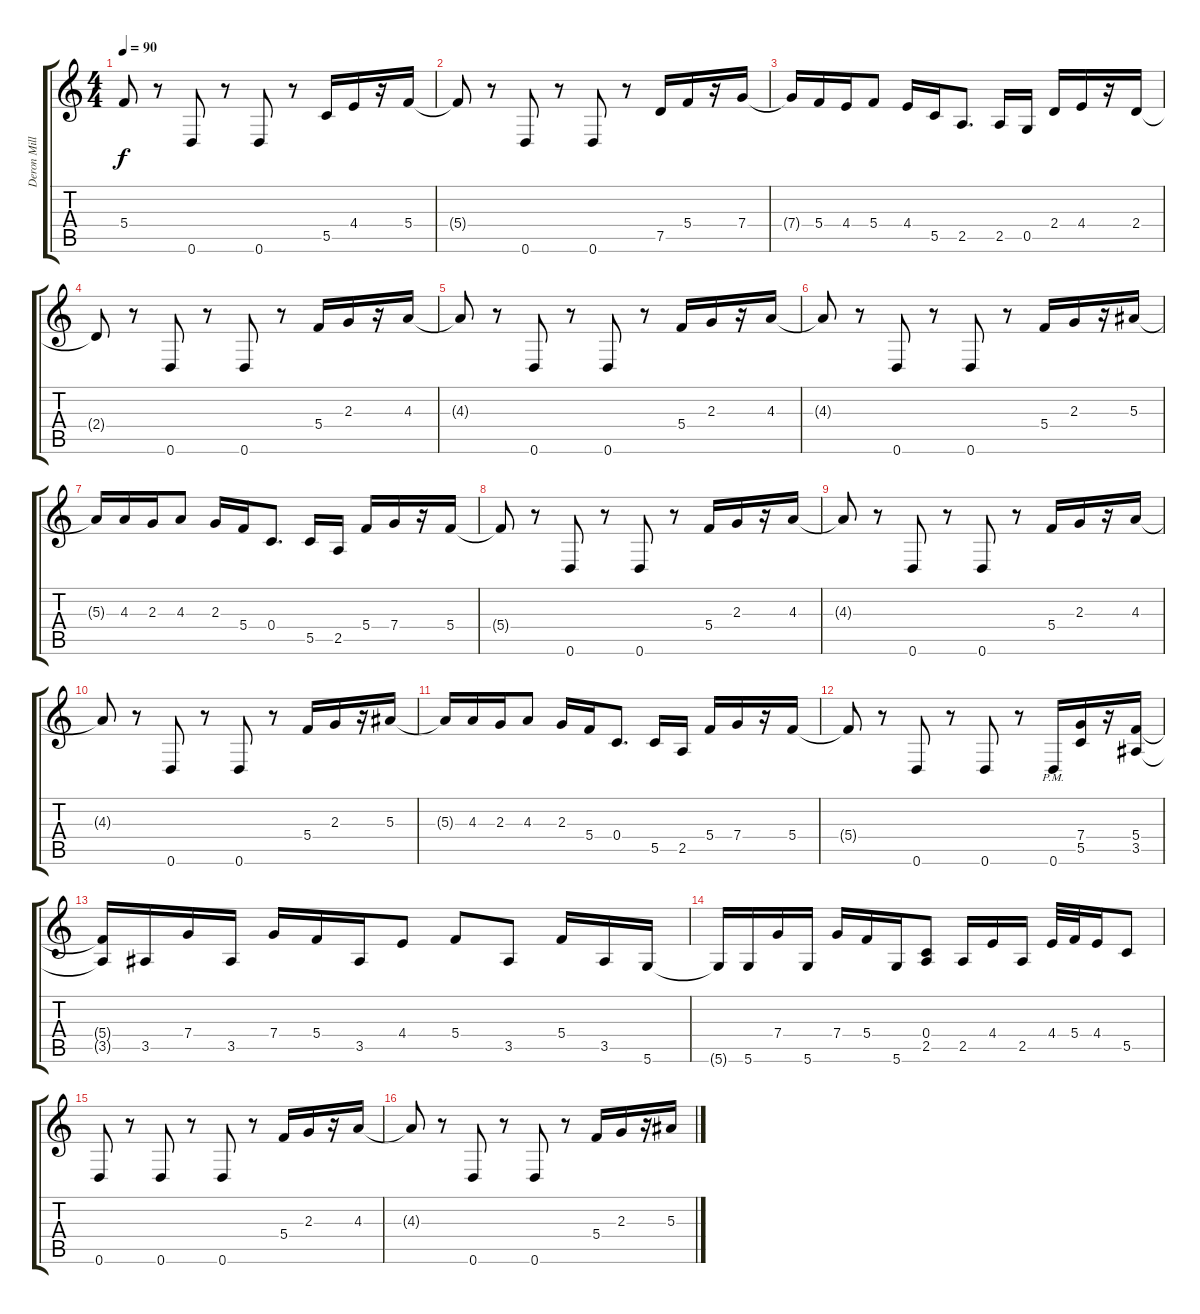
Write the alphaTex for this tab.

\track ("Deron Miller" "Deron Mill") {instrument overdrivenguitar}
\staff {score tabs}
\tuning (D4 A3 F3 C3 G2 D2) {hide}
\ts (4 4)
\tempo 90
\clef g2
\ks c
5.4{t}.8{dy f} r.8 0.6.8 r.8 0.6.8 r.8 5.5.16 4.4.16 r.16 5.4.16 |
5.4{t}.8 r.8 0.6.8 r.8 0.6.8 r.8 7.5.16 5.4.16 r.16 7.4.16 |
7.4{t}.16 5.4.16 4.4.16 5.4.8 4.4.16 5.5.16 2.5.8{d} 2.5.16 0.5.16 2.4.16 4.4.16 r.16 2.4.16 |
2.4{t}.8 r.8 0.6.8 r.8 0.6.8 r.8 5.4.16 2.3.16 r.16 4.3.16 |
4.3{t}.8 r.8 0.6.8 r.8 0.6.8 r.8 5.4.16 2.3.16 r.16 4.3.16 |
4.3{t}.8 r.8 0.6.8 r.8 0.6.8 r.8 5.4.16 2.3.16 r.16 5.3.16 |
5.3{t}.16 4.3.16 2.3.16 4.3.8 2.3.16 5.4.16 0.4.8{d} 5.5.16 2.5.16 5.4.16 7.4.16 r.16 5.4.16 |
5.4{t}.8 r.8 0.6.8 r.8 0.6.8 r.8 5.4.16 2.3.16 r.16 4.3.16 |
4.3{t}.8 r.8 0.6.8 r.8 0.6.8 r.8 5.4.16 2.3.16 r.16 4.3.16 |
4.3{t}.8 r.8 0.6.8 r.8 0.6.8 r.8 5.4.16 2.3.16 r.16 5.3.16 |
5.3{t}.16 4.3.16 2.3.16 4.3.8 2.3.16 5.4.16 0.4.8{d} 5.5.16 2.5.16 5.4.16 7.4.16 r.16 5.4.16 |
5.4{t}.8 r.8 0.6.8 r.8 0.6.8 r.8 0.6{pm}.16 (7.4 5.5).16 r.16 (5.4 3.5).16 |
(5.4{t} 3.5{t}).16 3.5.16 7.4.16 3.5.16 7.4.16 5.4.16 3.5.16 4.4.8 5.4.8 3.5.8 5.4.16 3.5.16 5.6.16 |
5.6{t}.16 5.6.16 7.4.16 5.6.16 7.4.16 5.4.16 5.6.16 (0.4 2.5).8 2.5.16 4.4.16 2.5.16 4.4.32 5.4.32 4.4.16 5.5.8 |
0.6.8 r.8 0.6.8 r.8 0.6.8 r.8 5.4.16 2.3.16 r.16 4.3.16 |
4.3{t}.8 r.8 0.6.8 r.8 0.6.8 r.8 5.4.16 2.3.16 r.16 5.3.16
